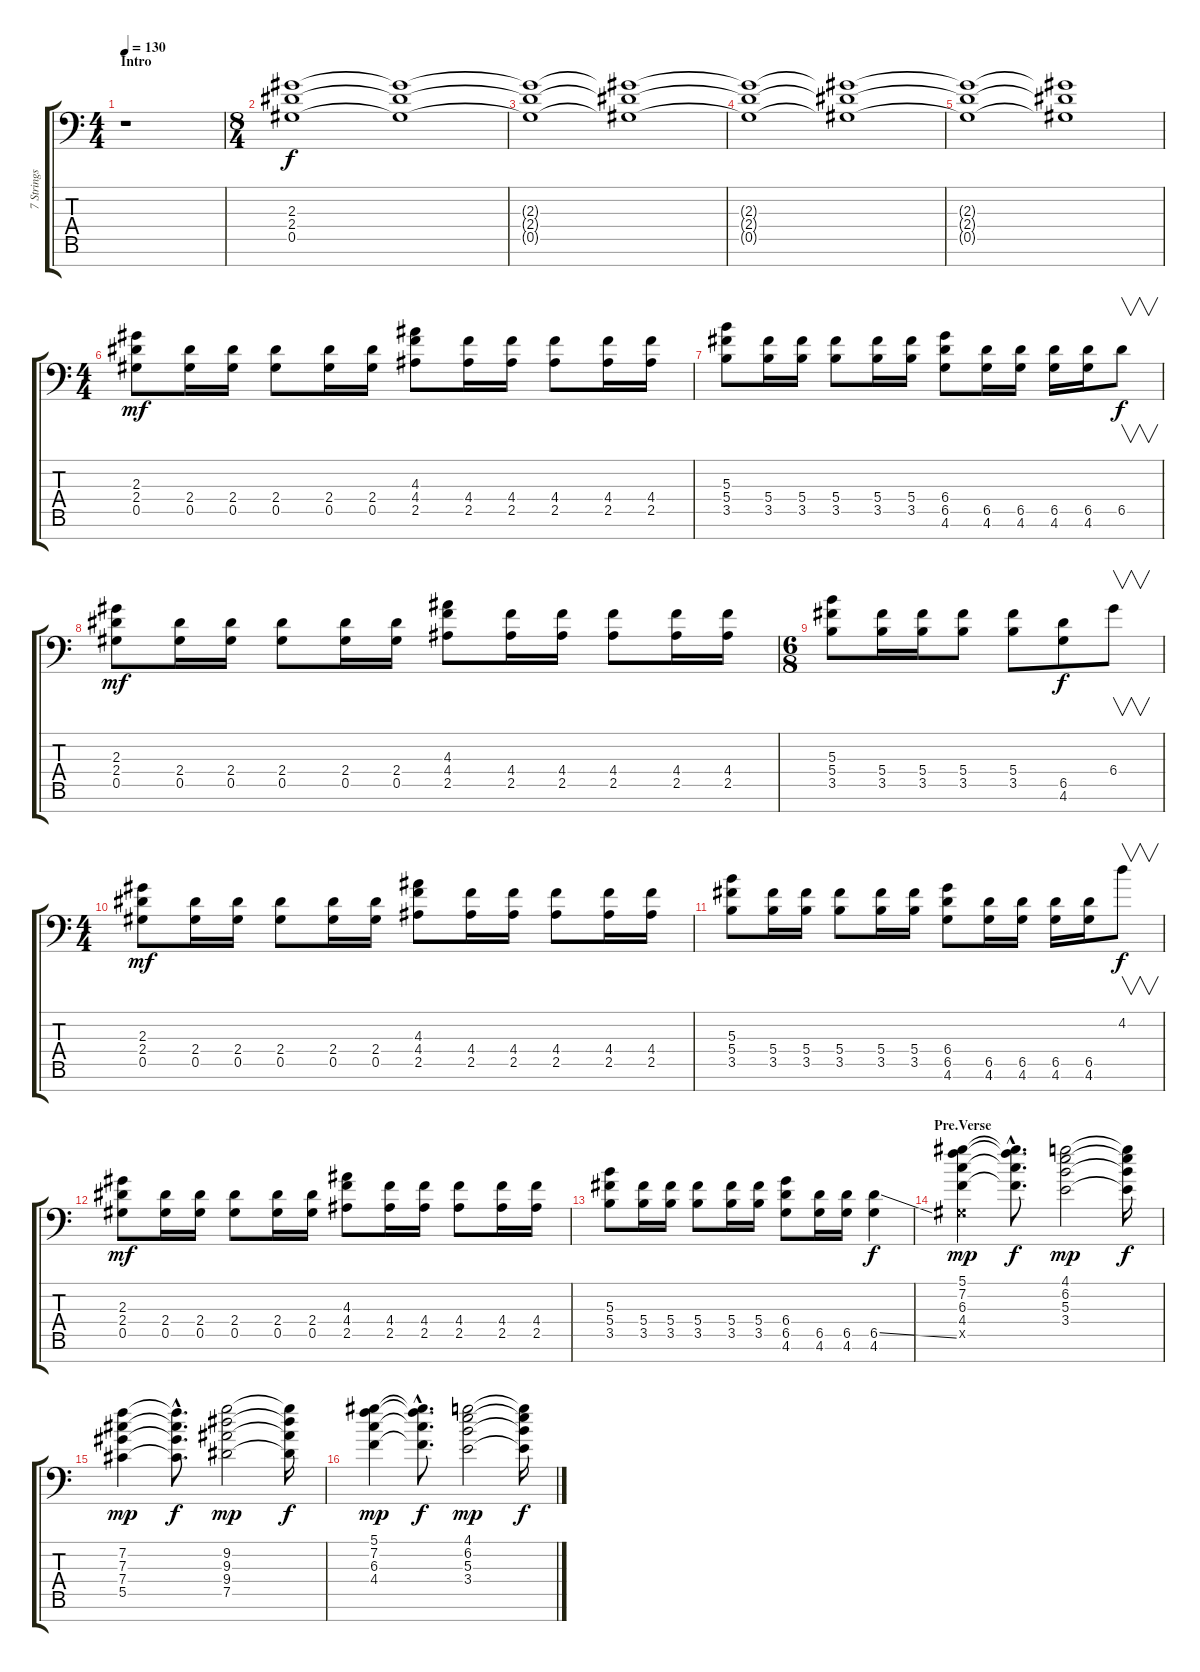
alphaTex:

\track ("7 Strings Guitar" "7 Strings ") {instrument distortionguitar}
\staff {score tabs}
\tuning (Eb4 Bb3 Gb3 Db3 Ab2 Eb2 Bb1) {hide}
\ts (4 4)
\section ("" "Intro")
\tempo 130
\clef f4
\ks c
r.1{dy f instrument distortionguitar} |
\ts (8 4)
(2.3 2.4 0.5).1{volume 0} (2.3{t} 2.4{t} 0.5{t}).1 |
(2.3{t} 2.4{t} 0.5{t}).1 (2.3{t} 2.4{t} 0.5{t}).1 |
(2.3{t} 2.4{t} 0.5{t}).1{volume 14} (2.3{t} 2.4{t} 0.5{t}).1 |
(2.3{t} 2.4{t} 0.5{t}).1 (2.3{t} 2.4{t} 0.5{t}).1 |
\ts (4 4)
(2.3 2.4 0.5).8{dy mf} (2.4 0.5).16 (2.4 0.5).16 (2.4 0.5).8 (2.4 0.5).16 (2.4 0.5).16 (4.3 4.4 2.5).8 (4.4 2.5).16 (4.4 2.5).16 (4.4 2.5).8 (4.4 2.5).16 (4.4 2.5).16 |
(5.3 5.4 3.5).8 (5.4 3.5).16 (5.4 3.5).16 (5.4 3.5).8 (5.4 3.5).16 (5.4 3.5).16 (6.4 6.5 4.6).8 (6.5 4.6).16 (6.5 4.6).16 (6.5 4.6).16 (6.5 4.6).16 6.5.8{v dy f instrument guitarharmonics} |
(2.3 2.4 0.5).8{dy mf instrument distortionguitar} (2.4 0.5).16 (2.4 0.5).16 (2.4 0.5).8 (2.4 0.5).16 (2.4 0.5).16 (4.3 4.4 2.5).8 (4.4 2.5).16 (4.4 2.5).16 (4.4 2.5).8 (4.4 2.5).16 (4.4 2.5).16 |
\ts (6 8)
(5.3 5.4 3.5).8 (5.4 3.5).16 (5.4 3.5).16 (5.4 3.5).8 (5.4 3.5).8 (6.5 4.6).8{dy f} 6.4.8{v instrument guitarharmonics} |
\ts (4 4)
(2.3 2.4 0.5).8{dy mf instrument distortionguitar} (2.4 0.5).16 (2.4 0.5).16 (2.4 0.5).8 (2.4 0.5).16 (2.4 0.5).16 (4.3 4.4 2.5).8 (4.4 2.5).16 (4.4 2.5).16 (4.4 2.5).8 (4.4 2.5).16 (4.4 2.5).16 |
(5.3 5.4 3.5).8 (5.4 3.5).16 (5.4 3.5).16 (5.4 3.5).8 (5.4 3.5).16 (5.4 3.5).16 (6.4 6.5 4.6).8 (6.5 4.6).16 (6.5 4.6).16 (6.5 4.6).16 (6.5 4.6).16 4.2.8{v dy f instrument guitarharmonics} |
(2.3 2.4 0.5).8{dy mf instrument distortionguitar} (2.4 0.5).16 (2.4 0.5).16 (2.4 0.5).8 (2.4 0.5).16 (2.4 0.5).16 (4.3 4.4 2.5).8 (4.4 2.5).16 (4.4 2.5).16 (4.4 2.5).8 (4.4 2.5).16 (4.4 2.5).16 |
(5.3 5.4 3.5).8 (5.4 3.5).16 (5.4 3.5).16 (5.4 3.5).8 (5.4 3.5).16 (5.4 3.5).16 (6.4 6.5 4.6).8 (6.5 4.6).16 (6.5 4.6).16 (6.5{ss} 4.6).4{dy f} |
\section ("" "Pre.Verse")
(5.1 7.2 6.3 4.4 0.5{x}).4{dy mp instrument distortionguitar} (5.1{hac t} 7.2{hac t} 6.3{hac t} 4.4{hac t}).8{d dy f} (4.1 6.2 5.3 3.4).2{dy mp} (4.1{t} 6.2{t} 5.3{t} 3.4{t}).16{dy f} |
(7.2 7.3 7.4 5.5).4{dy mp} (7.2{hac t} 7.3{hac t} 7.4{hac t} 5.5{hac t}).8{d dy f} (9.2 9.3 9.4 7.5).2{dy mp} (9.2{t} 9.3{t} 9.4{t} 7.5{t}).16{dy f} |
(5.1 7.2 6.3 4.4).4{dy mp instrument distortionguitar} (5.1{hac t} 7.2{hac t} 6.3{hac t} 4.4{hac t}).8{d dy f} (4.1 6.2 5.3 3.4).2{dy mp} (4.1{t} 6.2{t} 5.3{t} 3.4{t}).16{dy f}
